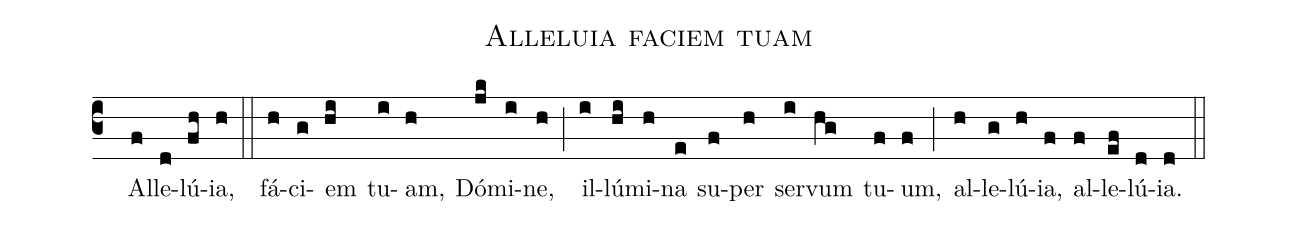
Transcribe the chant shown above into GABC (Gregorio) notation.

name:Alleluia faciem tuam;
office-part:Antiphona;
mode:5;
%%
(c3) () Al(f)le(d)lú(fh)ia,(h) (::) fá(h)ci(g)em(hi) tu(i)am,(h) Dó(jk)mi(i)ne,(h) (;) il(i)lú(hi)mi(h)na(e) su(f)per(h) ser(i)vum(hg) tu(f)um,(f) (;) al(h)le(g)lú(h)ia,(f) al(f)le(ef)lú(d)ia.(d) (::)
